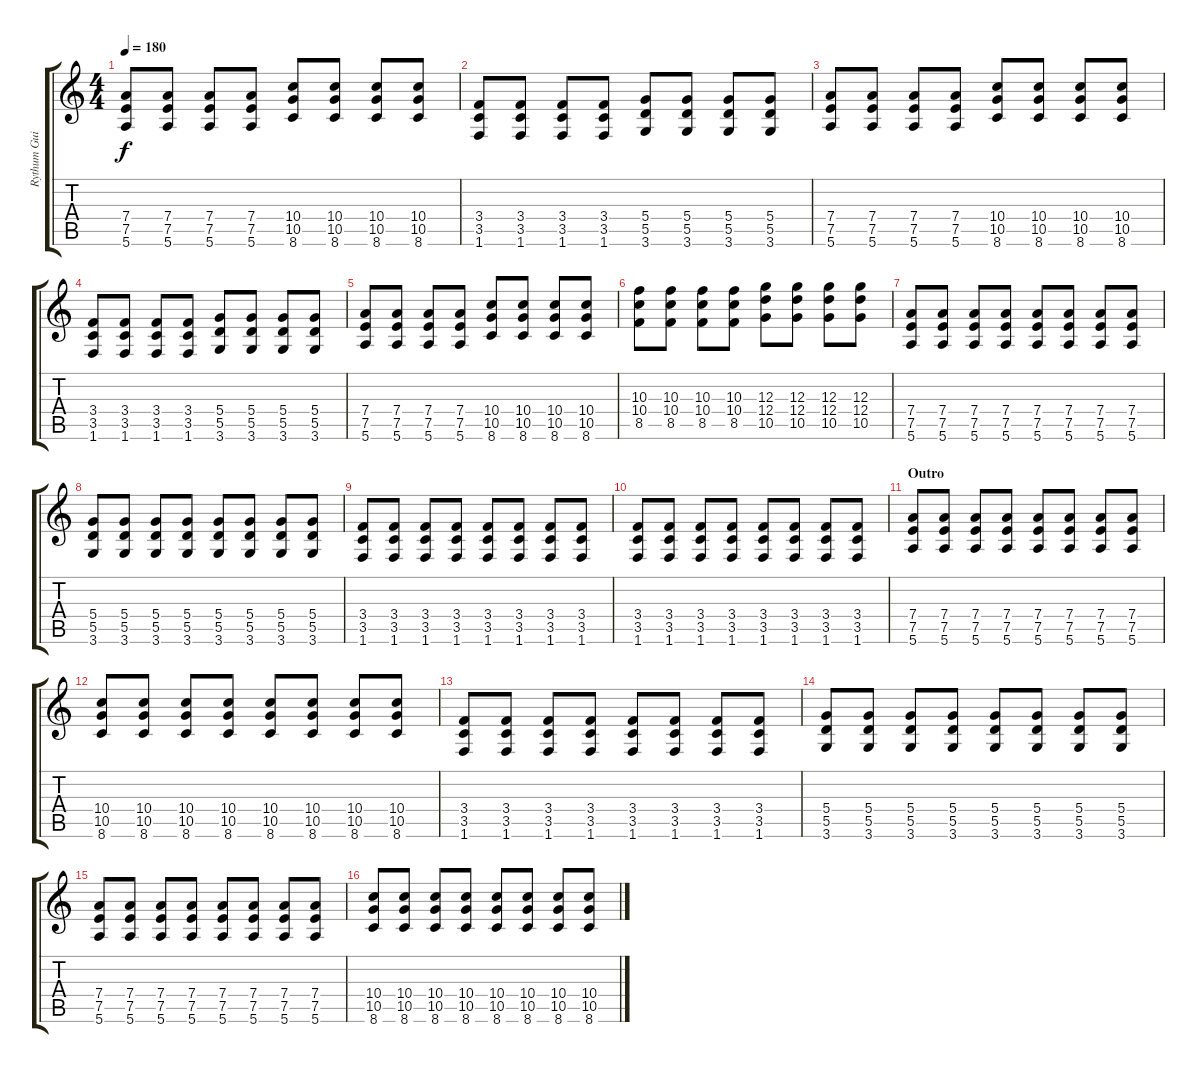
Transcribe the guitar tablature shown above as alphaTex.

\track ("Rythum Guitar" "Rythum Gui") {instrument overdrivenguitar}
\staff {score tabs}
\tuning (E4 B3 G3 D3 A2 E2) {hide}
\ts (4 4)
\tempo 180
\clef g2
\ks c
(7.4 7.5 5.6).8{dy f} (7.4 7.5 5.6).8 (7.4 7.5 5.6).8 (7.4 7.5 5.6).8 (10.4 10.5 8.6).8 (10.4 10.5 8.6).8 (10.4 10.5 8.6).8 (10.4 10.5 8.6).8 |
(3.4 3.5 1.6).8 (3.4 3.5 1.6).8 (3.4 3.5 1.6).8 (3.4 3.5 1.6).8 (5.4 5.5 3.6).8 (5.4 5.5 3.6).8 (5.4 5.5 3.6).8 (5.4 5.5 3.6).8 |
(7.4 7.5 5.6).8 (7.4 7.5 5.6).8 (7.4 7.5 5.6).8 (7.4 7.5 5.6).8 (10.4 10.5 8.6).8 (10.4 10.5 8.6).8 (10.4 10.5 8.6).8 (10.4 10.5 8.6).8 |
(3.4 3.5 1.6).8 (3.4 3.5 1.6).8 (3.4 3.5 1.6).8 (3.4 3.5 1.6).8 (5.4 5.5 3.6).8 (5.4 5.5 3.6).8 (5.4 5.5 3.6).8 (5.4 5.5 3.6).8 |
(7.4 7.5 5.6).8 (7.4 7.5 5.6).8 (7.4 7.5 5.6).8 (7.4 7.5 5.6).8 (10.4 10.5 8.6).8 (10.4 10.5 8.6).8 (10.4 10.5 8.6).8 (10.4 10.5 8.6).8 |
(10.3 10.4 8.5).8 (10.3 10.4 8.5).8 (10.3 10.4 8.5).8 (10.3 10.4 8.5).8 (12.3 12.4 10.5).8 (12.3 12.4 10.5).8 (12.3 12.4 10.5).8 (12.3 12.4 10.5).8 |
(7.4 7.5 5.6).8 (7.4 7.5 5.6).8 (7.4 7.5 5.6).8 (7.4 7.5 5.6).8 (7.4 7.5 5.6).8 (7.4 7.5 5.6).8 (7.4 7.5 5.6).8 (7.4 7.5 5.6).8 |
(5.4 5.5 3.6).8 (5.4 5.5 3.6).8 (5.4 5.5 3.6).8 (5.4 5.5 3.6).8 (5.4 5.5 3.6).8 (5.4 5.5 3.6).8 (5.4 5.5 3.6).8 (5.4 5.5 3.6).8 |
(3.4 3.5 1.6).8 (3.4 3.5 1.6).8 (3.4 3.5 1.6).8 (3.4 3.5 1.6).8 (3.4 3.5 1.6).8 (3.4 3.5 1.6).8 (3.4 3.5 1.6).8 (3.4 3.5 1.6).8 |
(3.4 3.5 1.6).8 (3.4 3.5 1.6).8 (3.4 3.5 1.6).8 (3.4 3.5 1.6).8 (3.4 3.5 1.6).8 (3.4 3.5 1.6).8 (3.4 3.5 1.6).8 (3.4 3.5 1.6).8 |
\section ("" "Outro")
(7.4 7.5 5.6).8 (7.4 7.5 5.6).8 (7.4 7.5 5.6).8 (7.4 7.5 5.6).8 (7.4 7.5 5.6).8 (7.4 7.5 5.6).8 (7.4 7.5 5.6).8 (7.4 7.5 5.6).8 |
(10.4 10.5 8.6).8 (10.4 10.5 8.6).8 (10.4 10.5 8.6).8 (10.4 10.5 8.6).8 (10.4 10.5 8.6).8 (10.4 10.5 8.6).8 (10.4 10.5 8.6).8 (10.4 10.5 8.6).8 |
(3.4 3.5 1.6).8 (3.4 3.5 1.6).8 (3.4 3.5 1.6).8 (3.4 3.5 1.6).8 (3.4 3.5 1.6).8 (3.4 3.5 1.6).8 (3.4 3.5 1.6).8 (3.4 3.5 1.6).8 |
(5.4 5.5 3.6).8 (5.4 5.5 3.6).8 (5.4 5.5 3.6).8 (5.4 5.5 3.6).8 (5.4 5.5 3.6).8 (5.4 5.5 3.6).8 (5.4 5.5 3.6).8 (5.4 5.5 3.6).8 |
(7.4 7.5 5.6).8 (7.4 7.5 5.6).8 (7.4 7.5 5.6).8 (7.4 7.5 5.6).8 (7.4 7.5 5.6).8 (7.4 7.5 5.6).8 (7.4 7.5 5.6).8 (7.4 7.5 5.6).8 |
(10.4 10.5 8.6).8 (10.4 10.5 8.6).8 (10.4 10.5 8.6).8 (10.4 10.5 8.6).8 (10.4 10.5 8.6).8 (10.4 10.5 8.6).8 (10.4 10.5 8.6).8 (10.4 10.5 8.6).8
